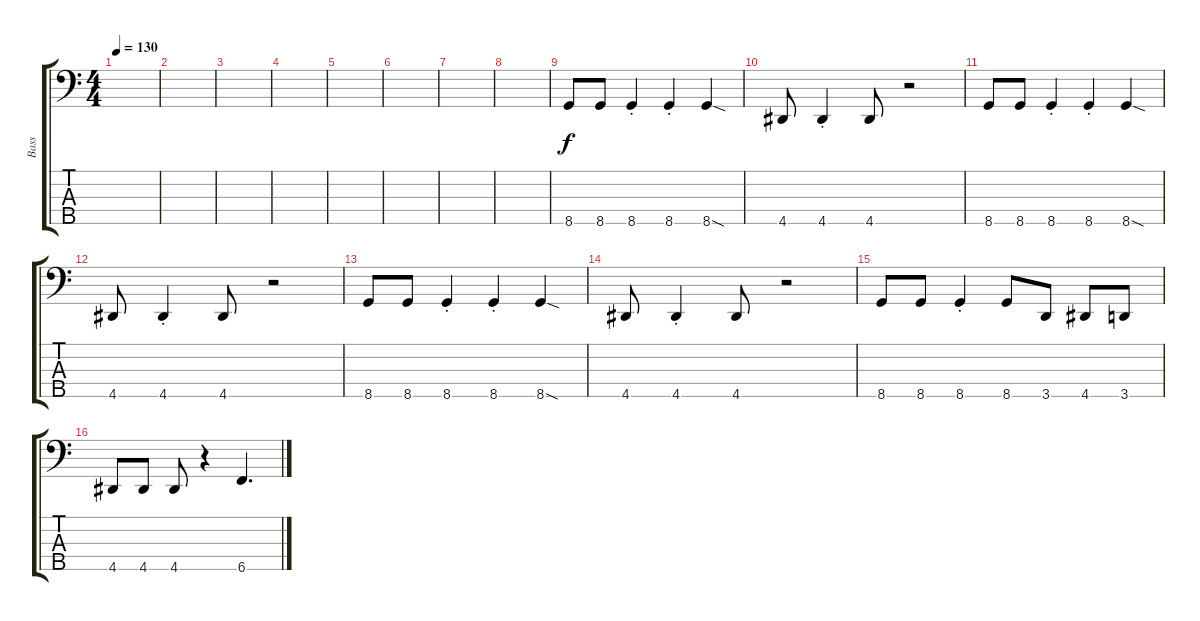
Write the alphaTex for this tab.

\track ("Bass" "Bass") {instrument electricbassfinger}
\staff {score tabs}
\tuning (G2 D2 A1 E1 B0) {hide}
\ts (4 4)
\tempo 130
\clef f4
\ks c
|
|
|
|
|
|
|
|
8.5.8 8.5.8 8.5{st}.4 8.5{st}.4 8.5{sod}.4 |
4.5.8 4.5{st}.4 4.5.8 r.2 |
8.5.8 8.5.8 8.5{st}.4 8.5{st}.4 8.5{sod}.4 |
4.5.8 4.5{st}.4 4.5.8 r.2 |
8.5.8 8.5.8 8.5{st}.4 8.5{st}.4 8.5{sod}.4 |
4.5.8 4.5{st}.4 4.5.8 r.2 |
8.5.8 8.5.8 8.5{st}.4 8.5.8 3.5.8 4.5.8 3.5.8 |
4.5.8 4.5.8 4.5.8 r.4 6.5.4{d}
